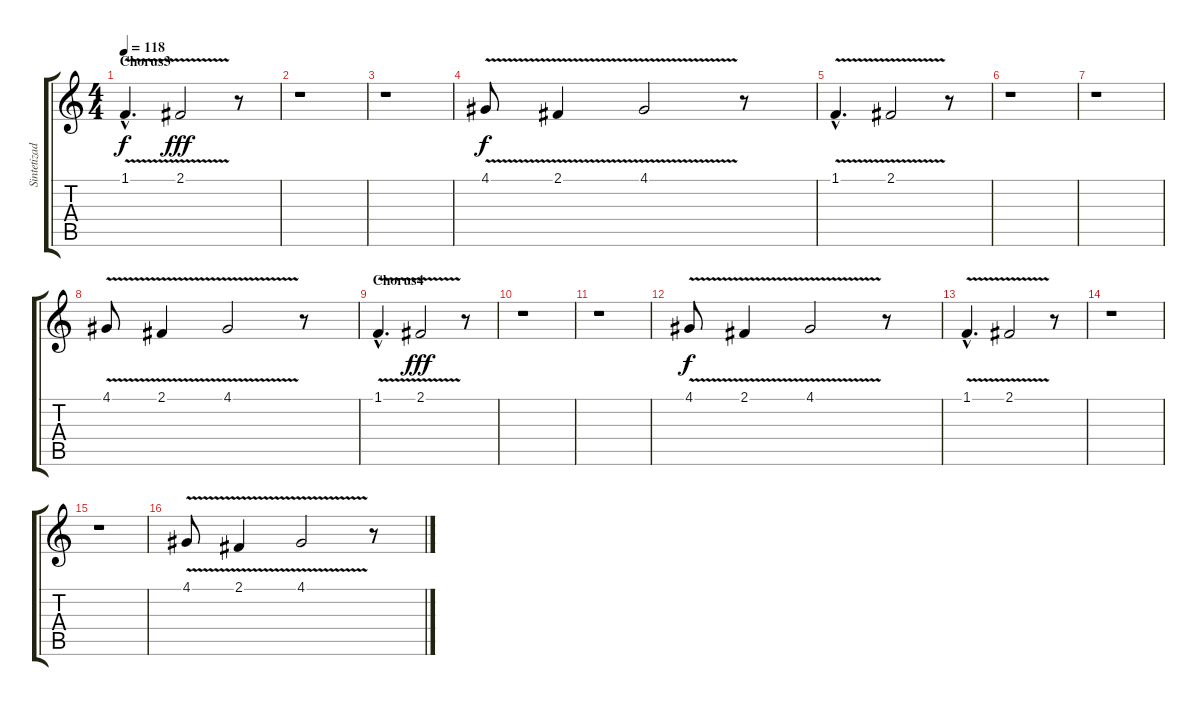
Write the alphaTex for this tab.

\track ("Sintetizador Estribillo" "Sintetizad") {instrument pad1newage}
\staff {score tabs}
\tuning (E4 B3 G3 D3 A2 E2) {hide}
\ts (4 4)
\section ("" "Chorus3")
\tempo 118
\clef g2
\ks c
1.1{v hac}.4{d dy f} 2.1{v}.2{dy fff} r.8 |
r.1 |
r.1 |
4.1{v}.8{dy f} 2.1{v}.4 4.1{v}.2 r.8 |
1.1{v hac}.4{d} 2.1{v}.2 r.8 |
r.1 |
r.1 |
4.1{v}.8 2.1{v}.4 4.1{v}.2 r.8 |
\section ("" "Chorus4")
1.1{v hac}.4{d} 2.1{v}.2{dy fff} r.8 |
r.1 |
r.1 |
4.1{v}.8{dy f} 2.1{v}.4 4.1{v}.2 r.8 |
1.1{v hac}.4{d} 2.1{v}.2 r.8 |
r.1 |
r.1 |
4.1{v}.8 2.1{v}.4 4.1{v}.2 r.8
